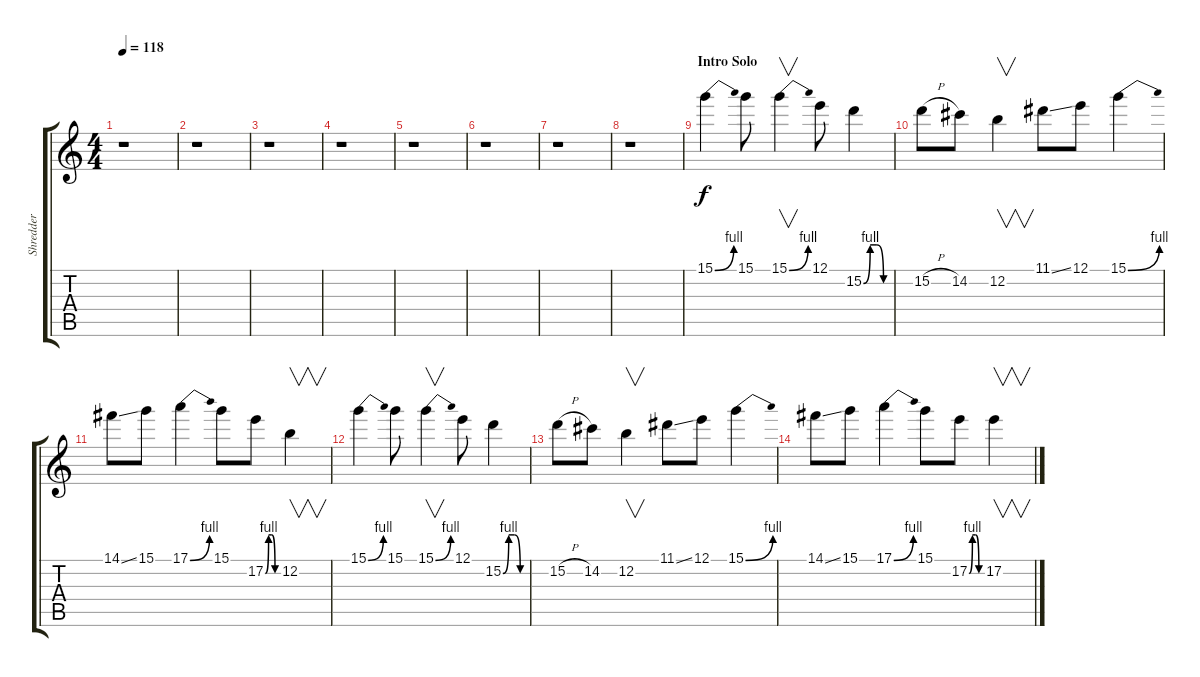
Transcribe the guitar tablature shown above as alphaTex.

\track ("Shredder" "Shredder") {instrument distortionguitar}
\staff {score tabs}
\tuning (E4 B3 G3 D3 A2 E2) {hide}
\ts (4 4)
\tempo 118
\clef g2
\ks c
r.1{dy f instrument distortionguitar} |
r.1 |
r.1 |
r.1 |
r.1 |
r.1 |
r.1 |
r.1 |
\section ("" "Intro Solo")
15.1{be (bend 0 0 60 4)}.4 15.1.8 15.1{be (bend 0 0 60 4)}.4{v} 12.1.8 15.2{be (custom 0 0 15 4 30 4 45 0 60 0)}.4 |
15.2{h}.8 14.2.8 12.2.4{v} 11.1{ss}.8 12.1.8 15.1{be (bend 0 0 60 4)}.4 |
14.1{ss}.8 15.1.8 17.1{be (bend 0 0 60 4)}.4 15.1.8 17.2{be (custom 0 0 15 4 30 4 45 0 60 0)}.8 12.2.4{v} |
15.1{be (bend 0 0 60 4)}.4 15.1.8 15.1{be (bend 0 0 60 4)}.4{v} 12.1.8 15.2{be (custom 0 0 15 4 30 4 45 0 60 0)}.4 |
15.2{h}.8 14.2.8 12.2.4{v} 11.1{ss}.8 12.1.8 15.1{be (bend 0 0 60 4)}.4 |
14.1{ss}.8 15.1.8 17.1{be (bend 0 0 60 4)}.4 15.1.8 17.2{be (custom 0 0 15 4 30 4 45 0 60 0)}.8 17.2.4{v}
